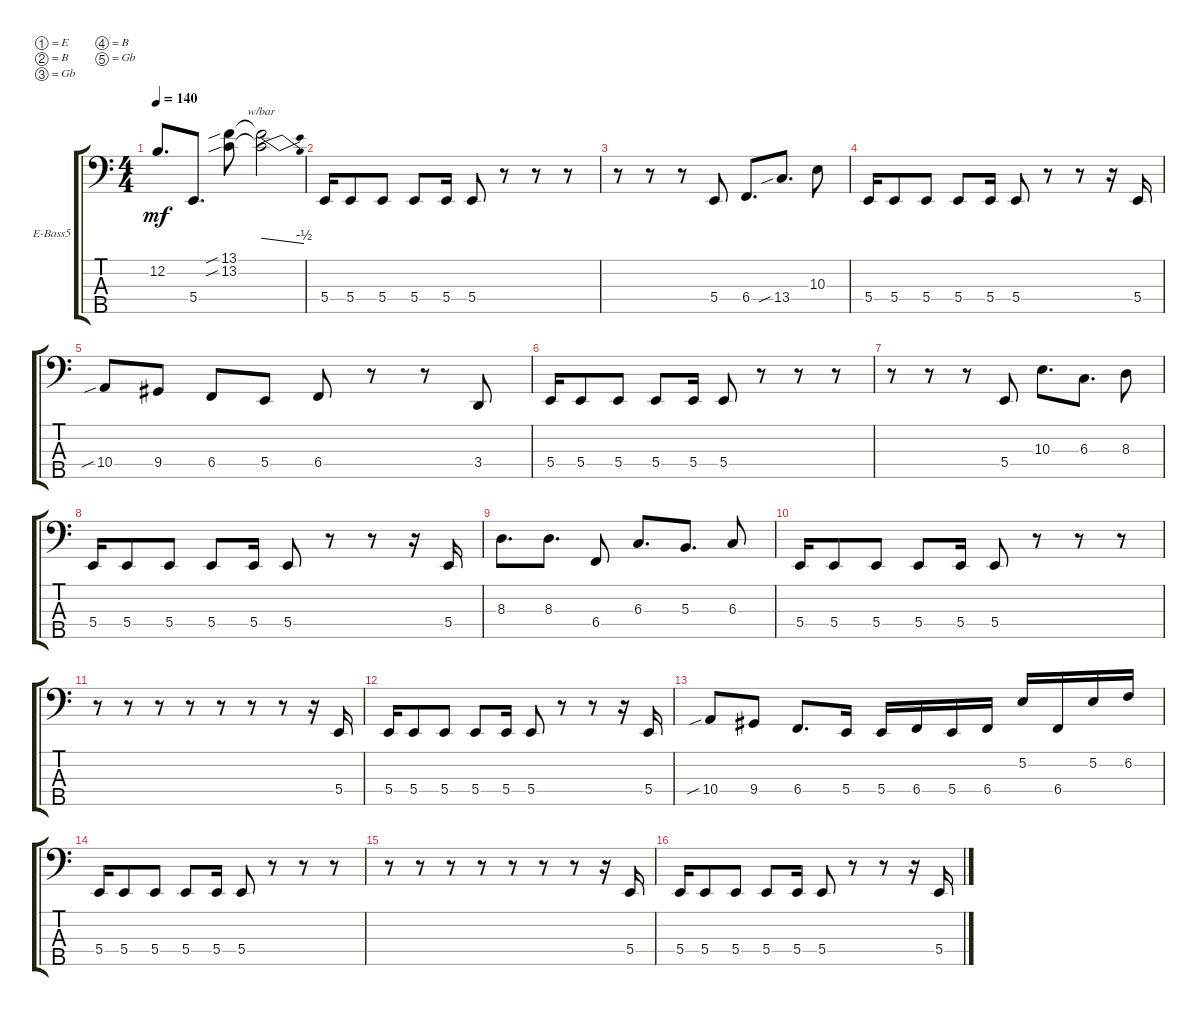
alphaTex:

\defaultSystemsLayout 4
\bracketExtendMode groupsimilarinstruments
\firstSystemTrackNameOrientation horizontal
\otherSystemsTrackNameOrientation horizontal
\track ("Electric Bass" "E-Bass5") {instrument electricbassfinger}
\staff {score tabs}
\tuning (E2 B1 Gb1 B0 Gb0)
\ts (4 4)
\tempo 140
\clef f4
\scale
0.333333
\ks c
12.2.8{d dy mf} 5.4.8{d} (13.2{sib} 13.1{sib}).8 (13.2{t} 13.1{t}).2{tbe (dive default 0 0 42.6 -2)} |
5.4.16 5.4.8 5.4.8 5.4.8 5.4.16 5.4.8 r.8 r.8 r.8 |
r.8 r.8 r.8 5.4.8 6.4.8{d} 13.4{sib}.8{d} 10.3.8 |
5.4.16 5.4.8 5.4.8 5.4.8 5.4.16 5.4.8 r.8 r.8 r.16 5.4.16 |
10.4{sib}.8 9.4.8 6.4.8 5.4.8 6.4.8 r.8 r.8 3.4.8 |
5.4.16 5.4.8 5.4.8 5.4.8 5.4.16 5.4.8 r.8 r.8 r.8 |
r.8 r.8 r.8 5.4.8 10.3.8{d} 6.3.8{d} 8.3.8 |
5.4.16 5.4.8 5.4.8 5.4.8 5.4.16 5.4.8 r.8 r.8 r.16 5.4.16 |
8.3.8{d} 8.3.8{d} 6.4.8 6.3.8{d} 5.3.8{d} 6.3.8 |
5.4.16 5.4.8 5.4.8 5.4.8 5.4.16 5.4.8 r.8 r.8 r.8 |
r.8 r.8 r.8 r.8 r.8 r.8 r.8 r.16 5.4.16 |
5.4.16 5.4.8 5.4.8 5.4.8 5.4.16 5.4.8 r.8 r.8 r.16 5.4.16 |
10.4{sib}.8 9.4.8 6.4.8{d} 5.4.16 5.4.16 6.4.16 5.4.16 6.4.16 5.2.16 6.4.16 5.2.16 6.2.16 |
5.4.16 5.4.8 5.4.8 5.4.8 5.4.16 5.4.8 r.8 r.8 r.8 |
r.8 r.8 r.8 r.8 r.8 r.8 r.8 r.16 5.4.16 |
5.4.16 5.4.8 5.4.8 5.4.8 5.4.16 5.4.8 r.8 r.8 r.16 5.4.16
